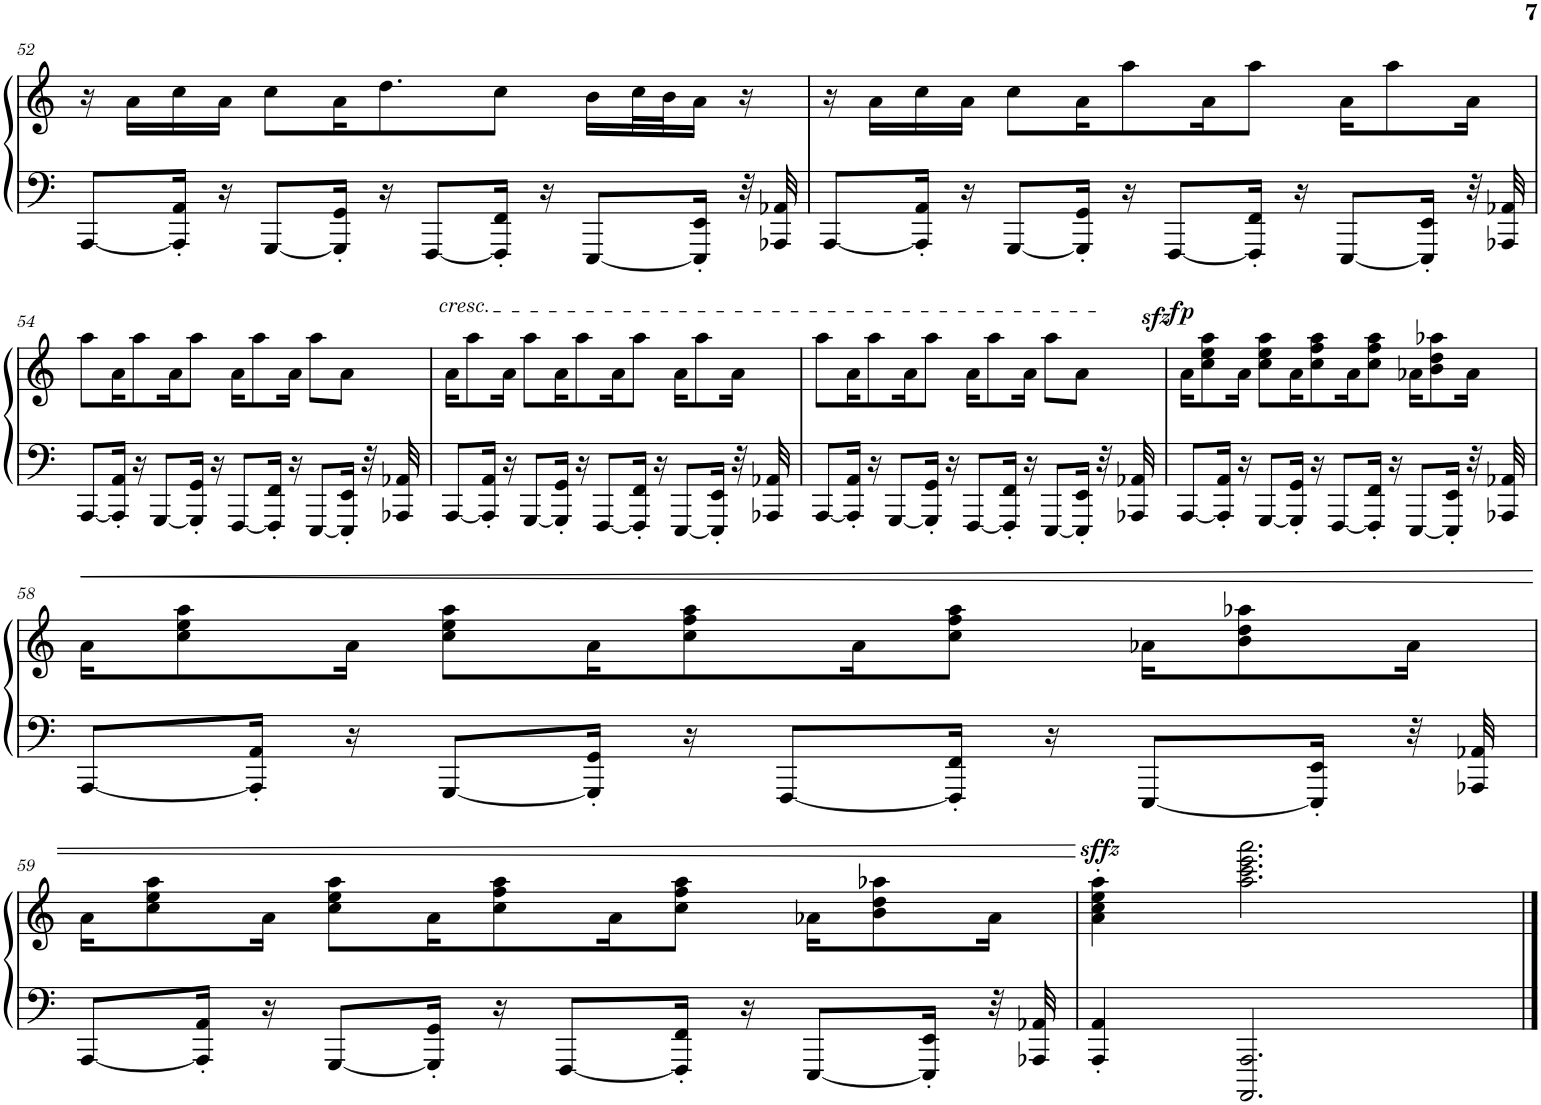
**kern	**kern	**dynam
*part1	*part1	*part1
*staff2	*staff1	*staff1/2
*I"Piano	*	*
*I'Pno.	*	*
!!LO:PB:g=z
*clefF4	*clefG2	*
*k[]	*k[]	*
*M4/4	*M4/4	*
=52	=52	=52
[8AAA/L	16r	.
.	16a\LL	.
16AAA/]' 16AA/'Jk	16cc\	.
16r	16a\JJ	.
[8GGG/L	8cc\L	.
16GGG/]' 16GG/'Jk	16a\K	.
16r	8.dd\	.
[8FFF/L	.	.
16FFF/]' 16FF/'Jk	8cc\J	.
16r	.	.
[8EEE/L	16b\LL	.
.	32cc\L	.
.	32b\J	.
16EEE/]' 16EE/'Jk	16a\JJ	.
32r	16r	.
32AAA-X/ 32AA-X/	.	.
=53	=53	=53
[8AAA/L	16r	.
.	16a\LL	.
16AAA/]' 16AA/'Jk	16cc\	.
16r	16a\JJ	.
[8GGG/L	8cc\L	.
16GGG/]' 16GG/'Jk	16a\K	.
16r	8aa\	.
[8FFF/L	.	.
.	16a\K	.
16FFF/]' 16FF/'Jk	8aa\J	.
16r	.	.
[8EEE/L	16a\KL	.
.	8aa\	.
16EEE/]' 16EE/'Jk	.	.
32r	16a\Jk	.
32AAA-X/ 32AA-X/	.	.
!!LO:LB:g=z
=54	=54	=54
[8AAA/L	8aa\L	.
16AAA/]' 16AA/'Jk	16a\K	.
16r	8aa\	.
[8GGG/L	.	.
.	16a\K	.
16GGG/]' 16GG/'Jk	8aa\J	.
16r	.	.
[8FFF/L	16a\KL	.
.	8aa\	.
16FFF/]' 16FF/'Jk	.	.
16r	16a\Jk	.
[8EEE/L	8aa\L	.
16EEE/]' 16EE/'Jk	8a\J	.
32r	.	.
32AAA-X/ 32AA-X/	.	.
=55	=55	=55
!	!LO:TX:a:i:t=cresc.	!
[8AAA/L	16a\KL	.
.	8aa\	.
16AAA/]' 16AA/'Jk	.	.
16r	16a\Jk	.
[8GGG/L	8aa\L	.
16GGG/]' 16GG/'Jk	16a\K	.
16r	8aa\	.
[8FFF/L	.	.
.	16a\K	.
16FFF/]' 16FF/'Jk	8aa\J	.
16r	.	.
[8EEE/L	16a\KL	.
.	8aa\	.
16EEE/]' 16EE/'Jk	.	.
32r	16a\Jk	.
32AAA-X/ 32AA-X/	.	.
=56	=56	=56
[8AAA/L	8aa\L	.
16AAA/]' 16AA/'Jk	16a\K	.
16r	8aa\	.
[8GGG/L	.	.
.	16a\K	.
16GGG/]' 16GG/'Jk	8aa\J	.
16r	.	.
[8FFF/L	16a\KL	.
.	8aa\	.
16FFF/]' 16FF/'Jk	.	.
16r	16a\Jk	.
[8EEE/L	8aa\L	.
16EEE/]' 16EE/'Jk	8azz>\J	.
32r	.	.
32AAA-X/ 32AA-X/	.	.
=57	=57	=57
!	!	!LO:DY:a
[8AAA/L	16a\KL	fp
.	8cc\ 8ee\ 8aa\	.
16AAA/]' 16AA/'Jk	.	.
16r	16a\Jk	.
[8GGG/L	8cc\ 8ee\ 8aa\L	.
16GGG/]' 16GG/'Jk	16a\K	.
16r	8cc\ 8ff\ 8aa\	.
[8FFF/L	.	.
.	16a\K	.
16FFF/]' 16FF/'Jk	8cc\ 8ff\ 8aa\J	.
16r	.	.
[8EEE/L	16a-X\KL	.
.	8b\ 8dd\ 8aa-X\	.
16EEE/]' 16EE/'Jk	.	.
32r	16a-\Jk	.
32AAA-X/ 32AA-X/	.	.
!!LO:LB:g=z
=58	=58	=58
!	!	!LO:HP:b
[8AAA/L	16a\KL	<
.	8cc\ 8ee\ 8aa\	.
16AAA/]' 16AA/'Jk	.	.
16r	16a\Jk	.
[8GGG/L	8cc\ 8ee\ 8aa\L	.
16GGG/]' 16GG/'Jk	16a\K	.
16r	8cc\ 8ff\ 8aa\	.
[8FFF/L	.	.
.	16a\K	.
16FFF/]' 16FF/'Jk	8cc\ 8ff\ 8aa\J	.
16r	.	.
[8EEE/L	16a-X\KL	.
.	8b\ 8dd\ 8aa-X\	.
16EEE/]' 16EE/'Jk	.	.
32r	16a-\Jk	.
32AAA-X/ 32AA-X/	.	.
!!LO:LB:g=z
=59	=59	=59
[8AAA/L	16a\KL	.
.	8cc\ 8ee\ 8aa\	.
16AAA/]' 16AA/'Jk	.	.
16r	16a\Jk	.
[8GGG/L	8cc\ 8ee\ 8aa\L	.
16GGG/]' 16GG/'Jk	16a\K	.
16r	8cc\ 8ff\ 8aa\	.
[8FFF/L	.	.
.	16a\K	.
16FFF/]' 16FF/'Jk	8cc\ 8ff\ 8aa\J	.
16r	.	.
[8EEE/L	16a-X\KL	.
.	8b\ 8dd\ 8aa-X\	.
16EEE/]' 16EE/'Jk	.	.
32r	16a-\Jk	.
32AAA-X/ 32AA-X/	.	.
.	.	[
=60	=60	=60
!	!	!LO:DY:a
4AAA/' 4AA/'	4a\' 4cc\' 4ee\' 4aa\'	sffz
2.AAAA/ 2.AAA/	2.aa\ 2.ccc\ 2.eee\ 2.aaa\	.
==	==	==
*-	*-	*-
